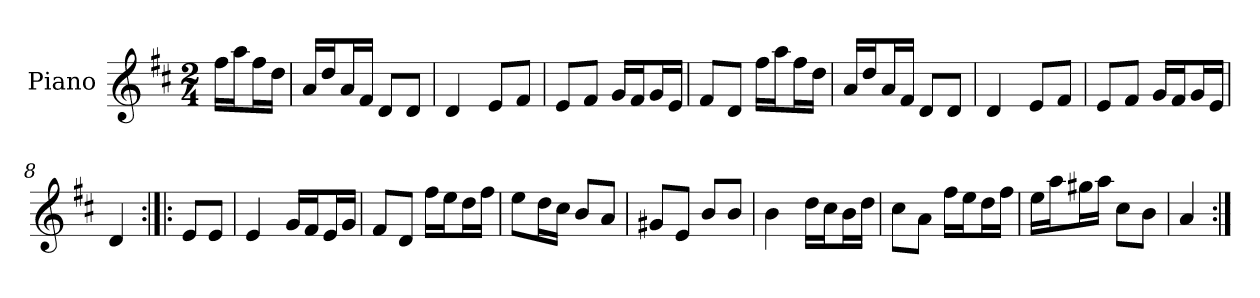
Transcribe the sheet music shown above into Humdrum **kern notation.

**kern
*part1
*staff1
*I"Piano
*I'Pno.
*clefG2
*k[f#c#]
*M2/4
=
16ff#\LL
16aa\J
16ff#\L
16dd\JJ
=1
16a/LL
16dd/J
16a/L
16f#/JJ
8d/L
8d/J
=2
4d/
8e/L
8f#/J
=3
8e/L
8f#/J
16g/LL
16f#/J
16g/L
16e/JJ
=4
8f#/L
8d/J
16ff#\LL
16aa\J
16ff#\L
16dd\JJ
=5
16a/LL
16dd/J
16a/L
16f#/JJ
8d/L
8d/J
=6
4d/
8e/L
8f#/J
=7
8e/L
8f#/J
16g/LL
16f#/J
16g/L
16e/JJ
=8
4d/
=9:|!|:
8e/L
8e/J
=10
4e/
16g/LL
16f#/J
16e/L
16g/JJ
=11
8f#/L
8d/J
16ff#\LL
16ee\J
16dd\L
16ff#\JJ
=12
8ee\L
16dd\L
16cc#\JJ
8b/L
8a/J
=13
8g#X/L
8e/J
8b/L
8b/J
=14
4b\
16dd\LL
16cc#\J
16b\L
16dd\JJ
=15
8cc#\L
8a\J
16ff#\LL
16ee\J
16dd\L
16ff#\JJ
=16
16ee\LL
16aa\J
16gg#X\L
16aa\JJ
8cc#\L
8b\J
=17
4a/
=:|!
*-
